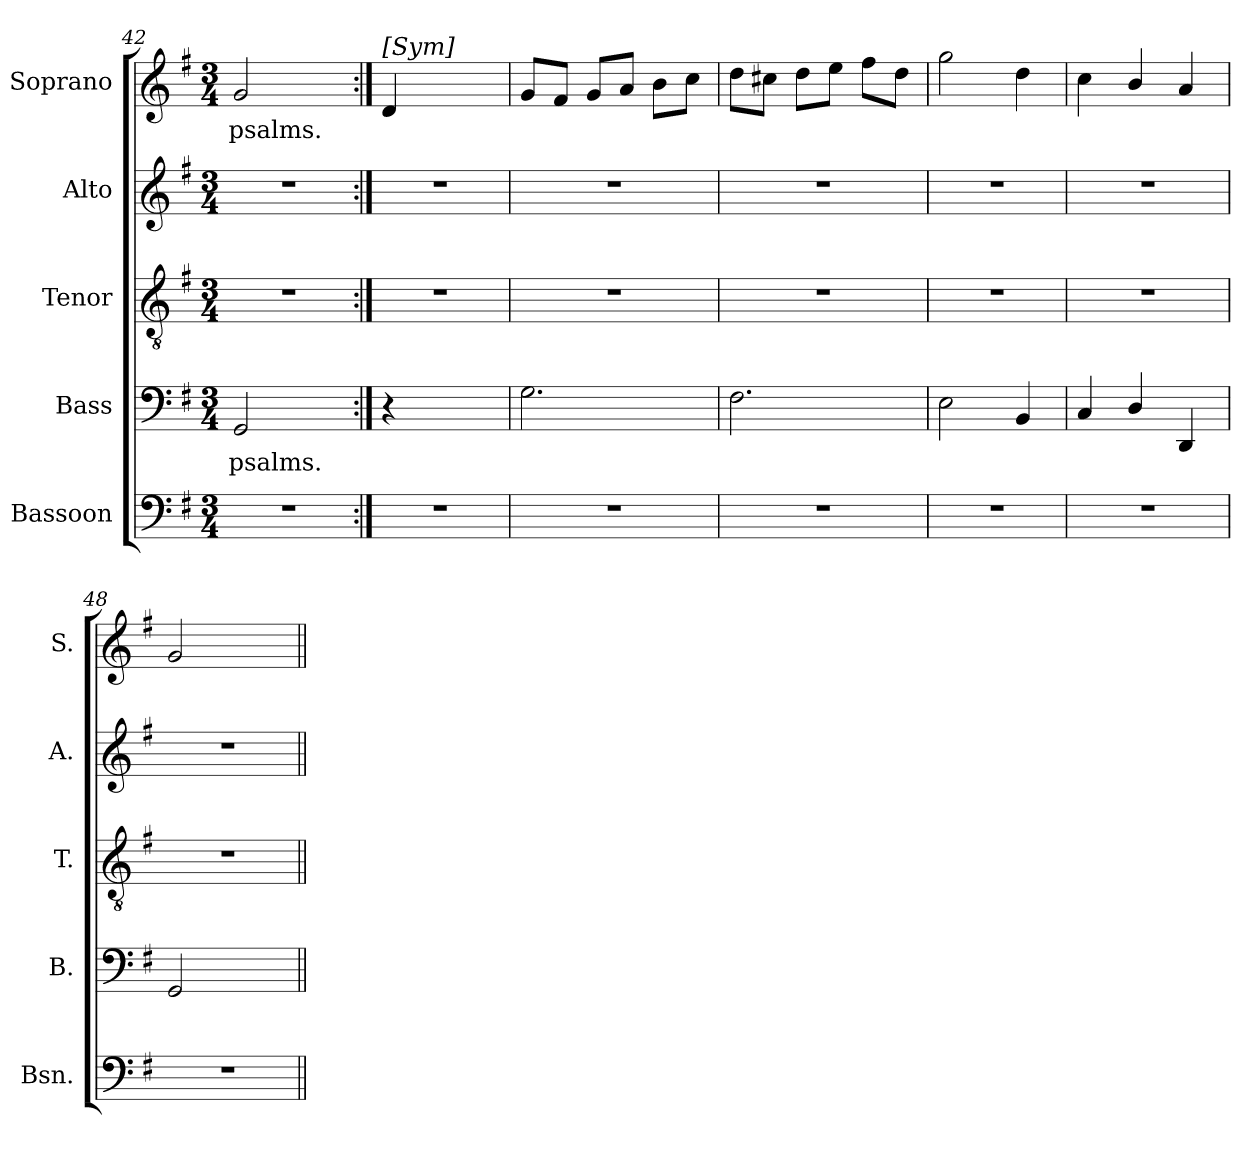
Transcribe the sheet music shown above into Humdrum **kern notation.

**kern	**kern	**text	**kern	**kern	**kern	**text
*part5	*part4	*part4	*part3	*part2	*part1	*part1
*staff5	*staff4	*staff4	*staff3	*staff2	*staff1	*staff1
*I"Bassoon	*I"Bass	*	*I"Tenor	*I"Alto	*I"Soprano	*
*I'Bsn.	*I'B.	*	*I'T.	*I'A.	*I'S.	*
*clefF4	*clefF4	*	*clefGv2	*clefG2	*clefG2	*
*	*	*	*ITrd7c12	*	*	*
*k[f#]	*k[f#]	*	*k[f#]	*k[f#]	*k[f#]	*
*G:	*G:	*	*G:	*G:	*G:	*
*M3/4	*M3/4	*	*M3/4	*M3/4	*M3/4	*
=42	=42	=42	=42	=42	=42	=42
!LO:N:vis=1	!	!	!	!	!	!
!	!	!LO:LY:b:color=#000000	!LO:N:vis=1	!LO:N:vis=1	!	!
!	!	!	!	!	!	!LO:LY:b:color=#000000
2.r	2GGi/	psalms.	2.r	2.r	2gi/	psalms.
.	4ryy	.	.	.	4ryy	.
!!LO:LB:g=z
=43:|!	=43:|!	=43:|!	=43:|!	=43:|!	=43:|!	=43:|!
!	!	!	!	!	!LO:TX:a:t=[Sym]	!
!LO:N:vis=1	!	!	!LO:N:vis=1	!LO:N:vis=1	!	!
2.r	4r	.	2.r	2.r	4di/	.
.	2ryy	.	.	.	2ryy	.
=44	=44	=44	=44	=44	=44	=44
!LO:N:vis=1	!	!	!LO:N:vis=1	!LO:N:vis=1	!	!
2.r	2.Gi\	.	2.r	2.r	8gi/L	.
.	.	.	.	.	8f#i/J	.
.	.	.	.	.	8gi/L	.
.	.	.	.	.	8ai/J	.
.	.	.	.	.	8bi\L	.
.	.	.	.	.	8cci\J	.
=45	=45	=45	=45	=45	=45	=45
!LO:N:vis=1	!	!	!LO:N:vis=1	!LO:N:vis=1	!	!
2.r	2.F#i\	.	2.r	2.r	8ddi\L	.
.	.	.	.	.	8cc#Xi\J	.
.	.	.	.	.	8ddi\L	.
.	.	.	.	.	8eei\J	.
.	.	.	.	.	8ff#i\L	.
.	.	.	.	.	8ddi\J	.
=46	=46	=46	=46	=46	=46	=46
!LO:N:vis=1	!	!	!LO:N:vis=1	!LO:N:vis=1	!	!
2.r	2Ei\	.	2.r	2.r	2ggi\	.
.	4BBi/	.	.	.	4ddi\	.
=47	=47	=47	=47	=47	=47	=47
!LO:N:vis=1	!	!	!LO:N:vis=1	!LO:N:vis=1	!	!
2.r	4Ci/	.	2.r	2.r	4cci\	.
.	4Di/	.	.	.	4bi/	.
.	4DDi/	.	.	.	4ai/	.
=48	=48	=48	=48	=48	=48	=48
!LO:N:vis=1	!	!	!LO:N:vis=1	!LO:N:vis=1	!	!
2.r	2GGi/	.	2.r	2.r	2gi/	.
.	4ryy	.	.	.	4ryy	.
=||	=||	=||	=||	=||	=||	=||
*-	*-	*-	*-	*-	*-	*-
